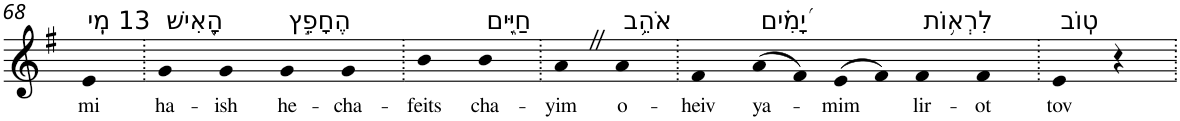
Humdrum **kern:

**kern	**text
*part1	*part1
*staff1	*staff1
*I"Piano	*
*I'Pno	*
!!LO:PB:g=z
*clefG2	*
*k[f#]	*
*G:	*
=68	=68
!LO:TX:a:t=13 מִֽי	!
!	!LO:LY:b
4e	mi
=69.	=69.
!LO:TX:a:t=הָ֭אִישׁ	!
!	!LO:LY:b
4g	ha-
!	!LO:LY:b
4g	-ish
!LO:TX:a:t=הֶחָפֵ֣ץ	!
!	!LO:LY:b
4g	he-
!	!LO:LY:b
4g	-cha-
=70.	=70.
!	!LO:LY:b
4b	-feits
!LO:TX:a:t=חַיִּ֑ים	!
!	!LO:LY:b
4b	cha-
=71.	=71.
!	!LO:LY:b
4aZ	-yim
!LO:TX:a:t=אֹהֵ֥ב	!
!	!LO:LY:b
4a	o-
=72.	=72.
!	!LO:LY:b
4f#	-heiv
!LO:TX:a:t=יָ֝מִ֗ים	!
!	!LO:LY:b
(>8a	ya-
8f#)	.
!	!LO:LY:b
(>8e	-mim
8f#)	.
!LO:TX:a:t=לִרְא֥וֹת	!
!	!LO:LY:b
4f#	lir-
!	!LO:LY:b
4f#	-ot
=73.	=73.
!LO:TX:a:t=טֽוֹב	!
!	!LO:LY:b
4e	tov
4r	.
=.	=.
*-	*-
